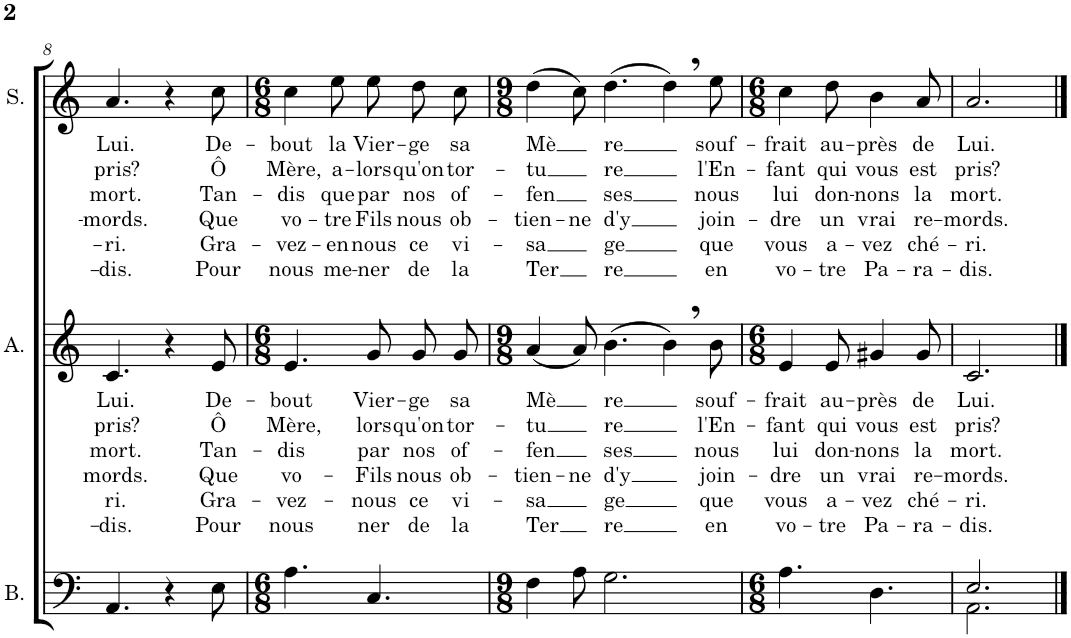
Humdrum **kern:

**kern	**kern	**text	**text	**text	**text	**text	**text	**kern	**text	**text	**text	**text	**text	**text
*part3	*part2	*part2	*part2	*part2	*part2	*part2	*part2	*part1	*part1	*part1	*part1	*part1	*part1	*part1
*staff3	*staff2	*staff2	*staff2	*staff2	*staff2	*staff2	*staff2	*staff1	*staff1	*staff1	*staff1	*staff1	*staff1	*staff1
*I"Basse	*I"Alto	*	*	*	*	*	*	*I"Soprano	*	*	*	*	*	*
*I'B.	*I'A.	*	*	*	*	*	*	*I'S.	*	*	*	*	*	*
!!LO:PB:g=z
*clefF4	*clefG2	*	*	*	*	*	*	*clefG2	*	*	*	*	*	*
*k[]	*k[]	*	*	*	*	*	*	*k[]	*	*	*	*	*	*
*M6/8	*M6/8	*	*	*	*	*	*	*M6/8	*	*	*	*	*	*
=8	=8	=8	=8	=8	=8	=8	=8	=8	=8	=8	=8	=8	=8	=8
!	!	!LO:LY:b	!LO:LY:b	!LO:LY:b	!LO:LY:b	!LO:LY:b	!LO:LY:b	!	!LO:LY:b	!LO:LY:b	!LO:LY:b	!LO:LY:b	!LO:LY:b	!LO:LY:b
4.AA/	4.c/	Lui.	pris?	mort.	-mords.	-ri.	-dis.	4.a/	Lui.	pris?	mort.	-mords.	-ri.	-dis.
4r	4r	.	.	.	.	.	.	4r	.	.	.	.	.	.
!	!	!LO:LY:b	!LO:LY:b	!LO:LY:b	!LO:LY:b	!LO:LY:b	!LO:LY:b	!	!LO:LY:b	!LO:LY:b	!LO:LY:b	!LO:LY:b	!LO:LY:b	!LO:LY:b
8E\	8e/	De-	Ô	Tan-	Que	Gra-	Pour	8cc\	De-	Ô	Tan-	Que	Gra-	Pour
=9	=9	=9	=9	=9	=9	=9	=9	=9	=9	=9	=9	=9	=9	=9
*M6/8	*M6/8	*	*	*	*	*	*	*M6/8	*	*	*	*	*	*
!	!	!LO:LY:b	!LO:LY:b	!LO:LY:b	!LO:LY:b	!LO:LY:b	!LO:LY:b	!	!LO:LY:b	!LO:LY:b	!LO:LY:b	!LO:LY:b	!LO:LY:b	!LO:LY:b
4.A\	4.e/	-bout	Mère,	-dis	vo-	-vez-	nous	4cc\	-bout	Mère,	-dis	vo-	-vez-	nous
!	!	!	!	!	!	!	!	!	!LO:LY:b	!LO:LY:b	!LO:LY:b	!LO:LY:b	!LO:LY:b	!LO:LY:b
.	.	.	.	.	.	.	.	8ee\	la	a-	que	-tre	-en	me-
!	!	!LO:LY:b	!LO:LY:b	!LO:LY:b	!LO:LY:b	!LO:LY:b	!LO:LY:b	!	!LO:LY:b	!LO:LY:b	!LO:LY:b	!LO:LY:b	!LO:LY:b	!LO:LY:b
4.C/	8g/L	Vier-	-lors	par	Fils	nous	-ner	8ee\L	Vier-	-lors	par	Fils	nous	-ner
!	!	!LO:LY:b	!LO:LY:b	!LO:LY:b	!LO:LY:b	!LO:LY:b	!LO:LY:b	!	!LO:LY:b	!LO:LY:b	!LO:LY:b	!LO:LY:b	!LO:LY:b	!LO:LY:b
.	8g/	-ge	qu'on	nos	nous	ce	de	8dd\	-ge	qu'on	nos	nous	ce	de
!	!	!LO:LY:b	!LO:LY:b	!LO:LY:b	!LO:LY:b	!LO:LY:b	!LO:LY:b	!	!LO:LY:b	!LO:LY:b	!LO:LY:b	!LO:LY:b	!LO:LY:b	!LO:LY:b
.	8g/J	sa	tor-	of-	ob-	vi-	la	8cc\J	sa	tor-	of-	ob-	vi-	la
=10	=10	=10	=10	=10	=10	=10	=10	=10	=10	=10	=10	=10	=10	=10
*M9/8	*M9/8	*	*	*	*	*	*	*M9/8	*	*	*	*	*	*
!	!	!LO:LY:b	!LO:LY:b	!LO:LY:b	!LO:LY:b	!LO:LY:b	!LO:LY:b	!	!LO:LY:b	!LO:LY:b	!LO:LY:b	!LO:LY:b	!LO:LY:b	!LO:LY:b
4F\	(4a/	Mè	-tu	-fen	-tien-	-sa	-Ter	(4dd\	Mè	-tu	-fen	-tien-	-sa	-Ter
!	!	!	!	!	!LO:LY:b	!	!	!	!	!	!	!LO:LY:b	!	!
8A\	8a/)	.	.	.	-ne	.	.	8cc\)	.	.	.	-ne	.	.
!	!	!LO:LY:b	!LO:LY:b	!LO:LY:b	!LO:LY:b	!LO:LY:b	!LO:LY:b	!	!LO:LY:b	!LO:LY:b	!LO:LY:b	!LO:LY:b	!LO:LY:b	!LO:LY:b
2.G\	(4.b\	re	re	ses	d'y	ge	re	(4.dd\	re	re	ses	d'y	ge	re
.	4b,\)	.	.	.	.	.	.	4dd,\)	.	.	.	.	.	.
!	!	!LO:LY:b	!LO:LY:b	!LO:LY:b	!LO:LY:b	!LO:LY:b	!LO:LY:b	!	!LO:LY:b	!LO:LY:b	!LO:LY:b	!LO:LY:b	!LO:LY:b	!LO:LY:b
.	8b\	souf-	l'En-	nous	join-	que	en	8ee\	souf-	l'En-	nous	join-	que	en
=11	=11	=11	=11	=11	=11	=11	=11	=11	=11	=11	=11	=11	=11	=11
*M6/8	*M6/8	*	*	*	*	*	*	*M6/8	*	*	*	*	*	*
!	!	!LO:LY:b	!LO:LY:b	!LO:LY:b	!LO:LY:b	!LO:LY:b	!LO:LY:b	!	!LO:LY:b	!LO:LY:b	!LO:LY:b	!LO:LY:b	!LO:LY:b	!LO:LY:b
4.A\	4e/	-frait	-fant	lui	-dre	vous	vo-	4cc\	-frait	-fant	lui	-dre	vous	vo-
!	!	!LO:LY:b	!LO:LY:b	!LO:LY:b	!LO:LY:b	!LO:LY:b	!LO:LY:b	!	!LO:LY:b	!LO:LY:b	!LO:LY:b	!LO:LY:b	!LO:LY:b	!LO:LY:b
.	8e/	au-	qui	don-	un	a-	-tre	8dd\	au-	qui	don-	un	a-	-tre
!	!	!LO:LY:b	!LO:LY:b	!LO:LY:b	!LO:LY:b	!LO:LY:b	!LO:LY:b	!	!LO:LY:b	!LO:LY:b	!LO:LY:b	!LO:LY:b	!LO:LY:b	!LO:LY:b
4.D\	4g#X/	-près	vous	-nons	vrai	-vez	Pa-	4b\	-près	vous	-nons	vrai	-vez	Pa-
!	!	!LO:LY:b	!LO:LY:b	!LO:LY:b	!LO:LY:b	!LO:LY:b	!LO:LY:b	!	!LO:LY:b	!LO:LY:b	!LO:LY:b	!LO:LY:b	!LO:LY:b	!LO:LY:b
.	8g#/	de	est	la	re-	ché-	-ra-	8a/	de	est	la	re-	ché-	-ra-
=12	=12	=12	=12	=12	=12	=12	=12	=12	=12	=12	=12	=12	=12	=12
*^	*	*	*	*	*	*	*	*	*	*	*	*	*	*
!	!	!	!LO:LY:b	!LO:LY:b	!LO:LY:b	!LO:LY:b	!LO:LY:b	!LO:LY:b	!	!LO:LY:b	!LO:LY:b	!LO:LY:b	!LO:LY:b	!LO:LY:b	!LO:LY:b
2.AA\	2.E/	2.c/	Lui.	pris?	mort.	-mords.	-ri.	-dis.	2.a/	Lui.	pris?	mort.	-mords.	-ri.	-dis.
*v	*v	*	*	*	*	*	*	*	*	*	*	*	*	*	*
==	==	==	==	==	==	==	==	==	==	==	==	==	==	==
*-	*-	*-	*-	*-	*-	*-	*-	*-	*-	*-	*-	*-	*-	*-
